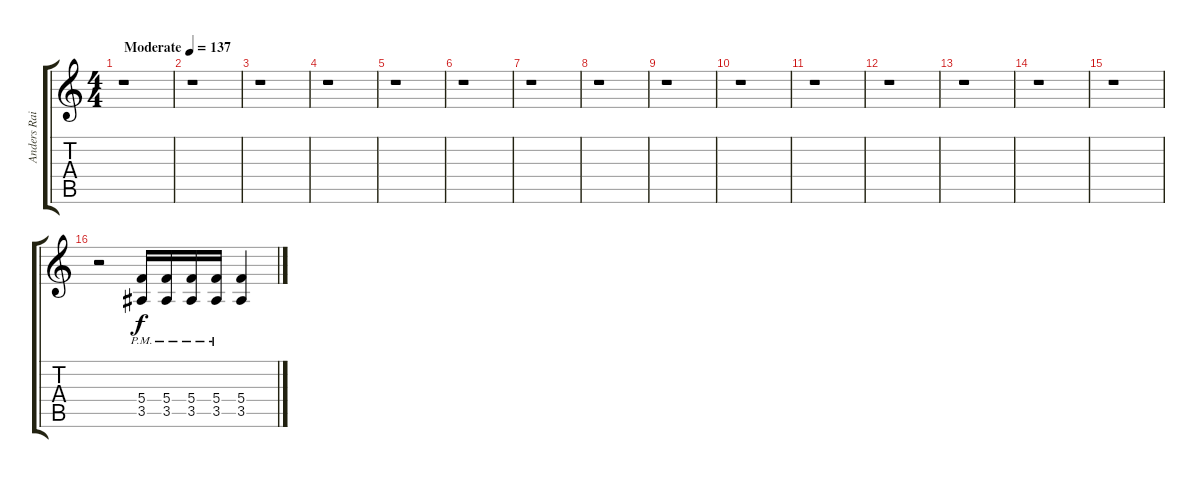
\track ("Anders Rain" "Anders Rai") {instrument overdrivenguitar}
\staff {score tabs}
\tuning (D4 A3 F3 C3 G2 D2) {hide}
\ts (4 4)
\tempo (137 "Moderate")
\clef g2
\ks c
r.1{dy f instrument overdrivenguitar} |
r.1 |
r.1 |
r.1 |
r.1 |
r.1 |
r.1 |
r.1 |
r.1 |
r.1 |
r.1 |
r.1 |
r.1 |
r.1 |
r.1 |
r.2 (5.4{pm} 3.5{pm}).16 (5.4{pm} 3.5{pm}).16 (5.4{pm} 3.5{pm}).16 (5.4{pm} 3.5{pm}).16 (5.4 3.5).4
